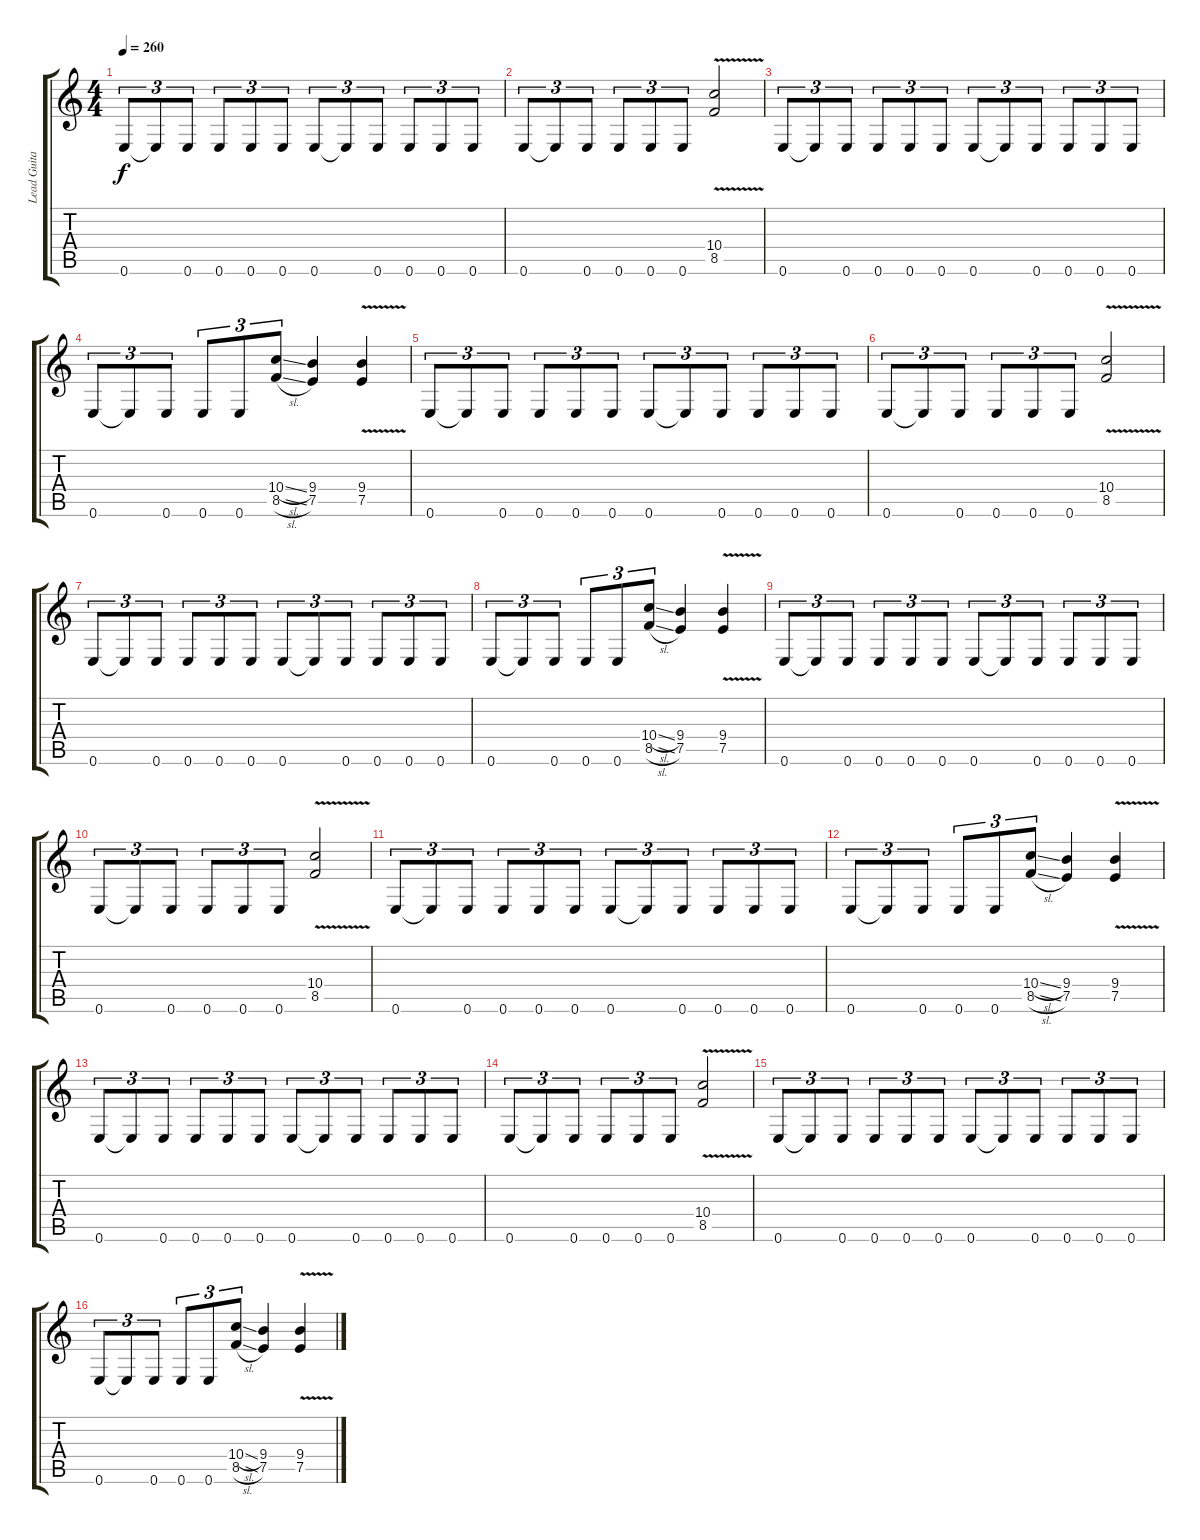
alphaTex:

\track ("Lead Guitar (Chris Poland)" "Lead Guita") {instrument distortionguitar}
\staff {score tabs}
\tuning (E4 B3 G3 D3 A2 E2) {hide}
\ts (4 4)
\tempo 260
\clef g2
\ks c
0.6.8{tu (3 2) dy f} 0.6{t}.8{tu (3 2)} 0.6.8{tu (3 2)} 0.6.8{tu (3 2)} 0.6.8{tu (3 2)} 0.6.8{tu (3 2)} 0.6.8{tu (3 2)} 0.6{t}.8{tu (3 2)} 0.6.8{tu (3 2)} 0.6.8{tu (3 2)} 0.6.8{tu (3 2)} 0.6.8{tu (3 2)} |
0.6.8{tu (3 2)} 0.6{t}.8{tu (3 2)} 0.6.8{tu (3 2)} 0.6.8{tu (3 2)} 0.6.8{tu (3 2)} 0.6.8{tu (3 2)} (10.4{v} 8.5{v}).2 |
0.6.8{tu (3 2)} 0.6{t}.8{tu (3 2)} 0.6.8{tu (3 2)} 0.6.8{tu (3 2)} 0.6.8{tu (3 2)} 0.6.8{tu (3 2)} 0.6.8{tu (3 2)} 0.6{t}.8{tu (3 2)} 0.6.8{tu (3 2)} 0.6.8{tu (3 2)} 0.6.8{tu (3 2)} 0.6.8{tu (3 2)} |
0.6.8{tu (3 2)} 0.6{t}.8{tu (3 2)} 0.6.8{tu (3 2)} 0.6.8{tu (3 2)} 0.6.8{tu (3 2)} (10.4{sl} 8.5{sl}).8{tu (3 2)} (9.4 7.5).4 (9.4{v} 7.5{v}).4 |
0.6.8{tu (3 2)} 0.6{t}.8{tu (3 2)} 0.6.8{tu (3 2)} 0.6.8{tu (3 2)} 0.6.8{tu (3 2)} 0.6.8{tu (3 2)} 0.6.8{tu (3 2)} 0.6{t}.8{tu (3 2)} 0.6.8{tu (3 2)} 0.6.8{tu (3 2)} 0.6.8{tu (3 2)} 0.6.8{tu (3 2)} |
0.6.8{tu (3 2)} 0.6{t}.8{tu (3 2)} 0.6.8{tu (3 2)} 0.6.8{tu (3 2)} 0.6.8{tu (3 2)} 0.6.8{tu (3 2)} (10.4{v} 8.5{v}).2 |
0.6.8{tu (3 2)} 0.6{t}.8{tu (3 2)} 0.6.8{tu (3 2)} 0.6.8{tu (3 2)} 0.6.8{tu (3 2)} 0.6.8{tu (3 2)} 0.6.8{tu (3 2)} 0.6{t}.8{tu (3 2)} 0.6.8{tu (3 2)} 0.6.8{tu (3 2)} 0.6.8{tu (3 2)} 0.6.8{tu (3 2)} |
0.6.8{tu (3 2)} 0.6{t}.8{tu (3 2)} 0.6.8{tu (3 2)} 0.6.8{tu (3 2)} 0.6.8{tu (3 2)} (10.4{sl} 8.5{sl}).8{tu (3 2)} (9.4 7.5).4 (9.4{v} 7.5{v}).4 |
0.6.8{tu (3 2)} 0.6{t}.8{tu (3 2)} 0.6.8{tu (3 2)} 0.6.8{tu (3 2)} 0.6.8{tu (3 2)} 0.6.8{tu (3 2)} 0.6.8{tu (3 2)} 0.6{t}.8{tu (3 2)} 0.6.8{tu (3 2)} 0.6.8{tu (3 2)} 0.6.8{tu (3 2)} 0.6.8{tu (3 2)} |
0.6.8{tu (3 2)} 0.6{t}.8{tu (3 2)} 0.6.8{tu (3 2)} 0.6.8{tu (3 2)} 0.6.8{tu (3 2)} 0.6.8{tu (3 2)} (10.4{v} 8.5{v}).2 |
0.6.8{tu (3 2)} 0.6{t}.8{tu (3 2)} 0.6.8{tu (3 2)} 0.6.8{tu (3 2)} 0.6.8{tu (3 2)} 0.6.8{tu (3 2)} 0.6.8{tu (3 2)} 0.6{t}.8{tu (3 2)} 0.6.8{tu (3 2)} 0.6.8{tu (3 2)} 0.6.8{tu (3 2)} 0.6.8{tu (3 2)} |
0.6.8{tu (3 2)} 0.6{t}.8{tu (3 2)} 0.6.8{tu (3 2)} 0.6.8{tu (3 2)} 0.6.8{tu (3 2)} (10.4{sl} 8.5{sl}).8{tu (3 2)} (9.4 7.5).4 (9.4{v} 7.5{v}).4 |
0.6.8{tu (3 2)} 0.6{t}.8{tu (3 2)} 0.6.8{tu (3 2)} 0.6.8{tu (3 2)} 0.6.8{tu (3 2)} 0.6.8{tu (3 2)} 0.6.8{tu (3 2)} 0.6{t}.8{tu (3 2)} 0.6.8{tu (3 2)} 0.6.8{tu (3 2)} 0.6.8{tu (3 2)} 0.6.8{tu (3 2)} |
0.6.8{tu (3 2)} 0.6{t}.8{tu (3 2)} 0.6.8{tu (3 2)} 0.6.8{tu (3 2)} 0.6.8{tu (3 2)} 0.6.8{tu (3 2)} (10.4{v} 8.5{v}).2 |
0.6.8{tu (3 2)} 0.6{t}.8{tu (3 2)} 0.6.8{tu (3 2)} 0.6.8{tu (3 2)} 0.6.8{tu (3 2)} 0.6.8{tu (3 2)} 0.6.8{tu (3 2)} 0.6{t}.8{tu (3 2)} 0.6.8{tu (3 2)} 0.6.8{tu (3 2)} 0.6.8{tu (3 2)} 0.6.8{tu (3 2)} |
0.6.8{tu (3 2)} 0.6{t}.8{tu (3 2)} 0.6.8{tu (3 2)} 0.6.8{tu (3 2)} 0.6.8{tu (3 2)} (10.4{sl} 8.5{sl}).8{tu (3 2)} (9.4 7.5).4 (9.4{v} 7.5{v}).4
